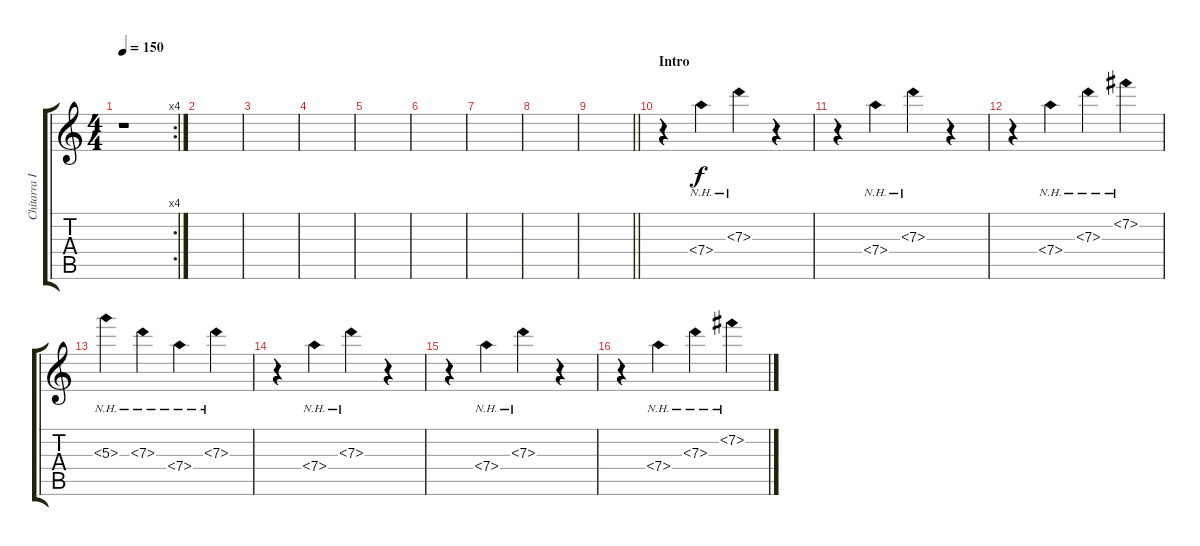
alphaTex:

\track ("Chitarra II" "Chitarra I") {instrument acousticguitarsteel}
\staff {score tabs}
\tuning (E4 B3 G3 D3 A2 E2) {hide}
\rc 4
\ts (4 4)
\tempo 150
\clef g2
\ks c
r.1{dy f} |
|
|
|
|
|
|
|
\barLineRight lightlight
|
\section ("" "Intro")
r.4 7.4{nh}.4 7.3{nh}.4 r.4 |
r.4 7.4{nh}.4 7.3{nh}.4 r.4 |
r.4 7.4{nh}.4 7.3{nh}.4 7.2{nh}.4 |
5.3{nh}.4 7.3{nh}.4 7.4{nh}.4 7.3{nh}.4 |
r.4 7.4{nh}.4 7.3{nh}.4 r.4 |
r.4 7.4{nh}.4 7.3{nh}.4 r.4 |
r.4 7.4{nh}.4 7.3{nh}.4 7.2{nh}.4
